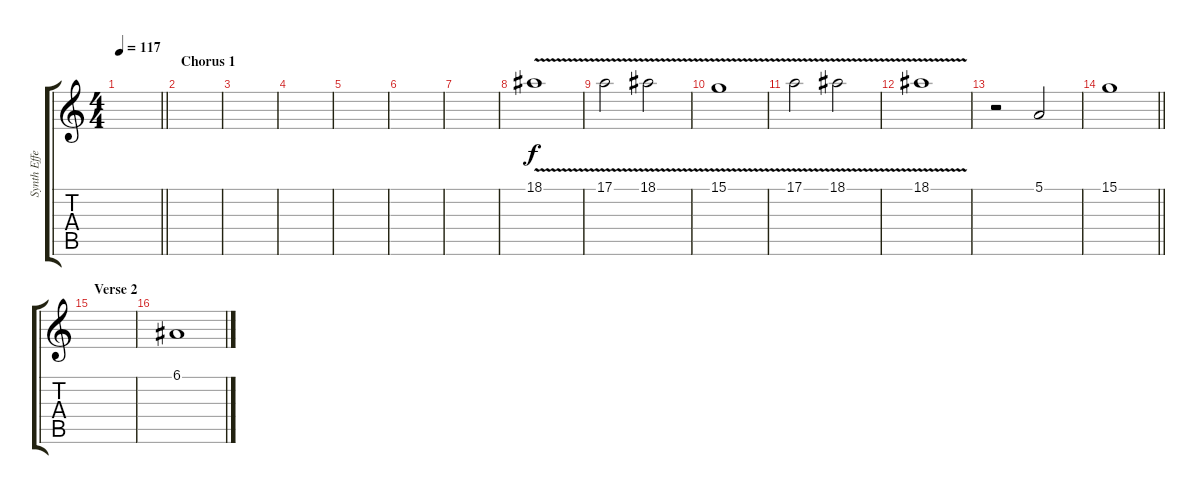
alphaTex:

\track ("Synth Effects" "Synth Effe") {instrument choiraahs}
\staff {score tabs}
\tuning (E4 B3 G3 D3 A2 E2) {hide}
\ts (4 4)
\tempo 117
\clef g2
\barLineRight lightlight
\ks c
|
\section ("" "Chorus 1")
|
|
|
|
|
|
18.1{v}.1{instrument electricpiano1} |
17.1{v}.2 18.1{v}.2 |
15.1{v}.1 |
17.1{v}.2 18.1{v}.2 |
18.1{v}.1 |
r.2 5.1.2{instrument choiraahs} |
\barLineRight lightlight
15.1.1 |
\section ("" "Verse 2")
|
6.1.1
